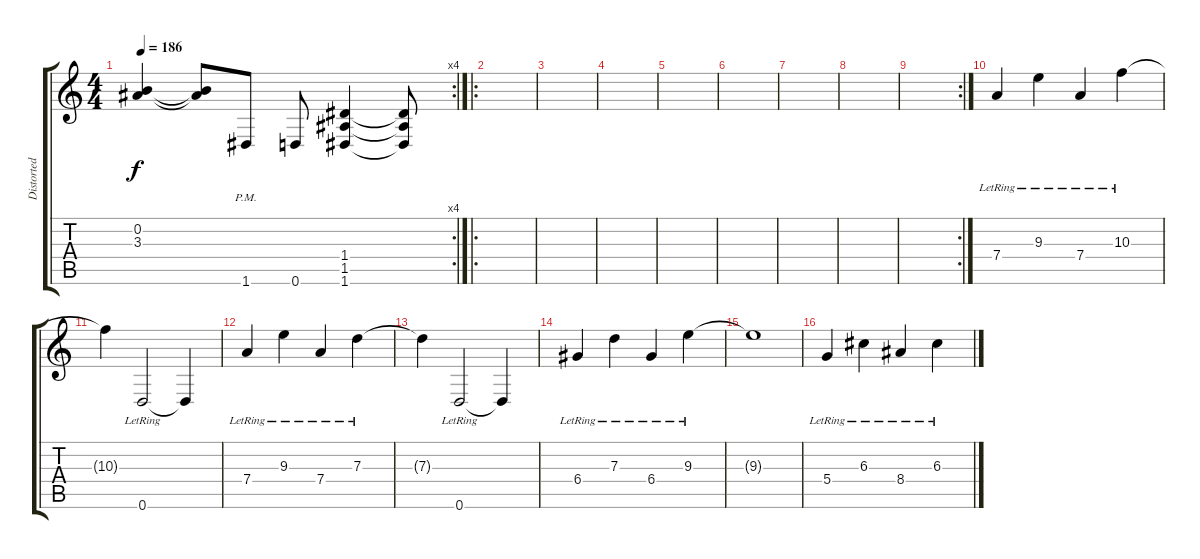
\track ("Distorted Guitar 2" "Distorted ") {instrument distortionguitar}
\staff {score tabs}
\tuning (E4 B3 G3 D3 A2 D2) {hide}
\rc 4
\ts (4 4)
\tempo 186
\clef g2
\ks c
(0.2{t} 3.3{t}).4{dy f} (0.2{t} 3.3{t}).8 1.6{pm}.8 0.6.8 (1.4 1.5 1.6).4 (1.4{t} 1.5{t} 1.6{t}).8 |
\ro
|
|
|
|
|
|
|
\rc 2
|
7.4{lr}.4 9.3{lr}.4 7.4{lr}.4 10.3{lr}.4 |
10.3{t}.4 0.6{lr}.2 0.6{t}.4 |
7.4{lr}.4 9.3{lr}.4 7.4{lr}.4 7.3{lr}.4 |
7.3{t}.4 0.6{lr}.2 0.6{t}.4 |
6.4{lr}.4 7.3{lr}.4 6.4{lr}.4 9.3{lr}.4 |
9.3{t}.1 |
5.4{lr}.4 6.3{lr}.4 8.4{lr}.4 6.3{lr}.4
